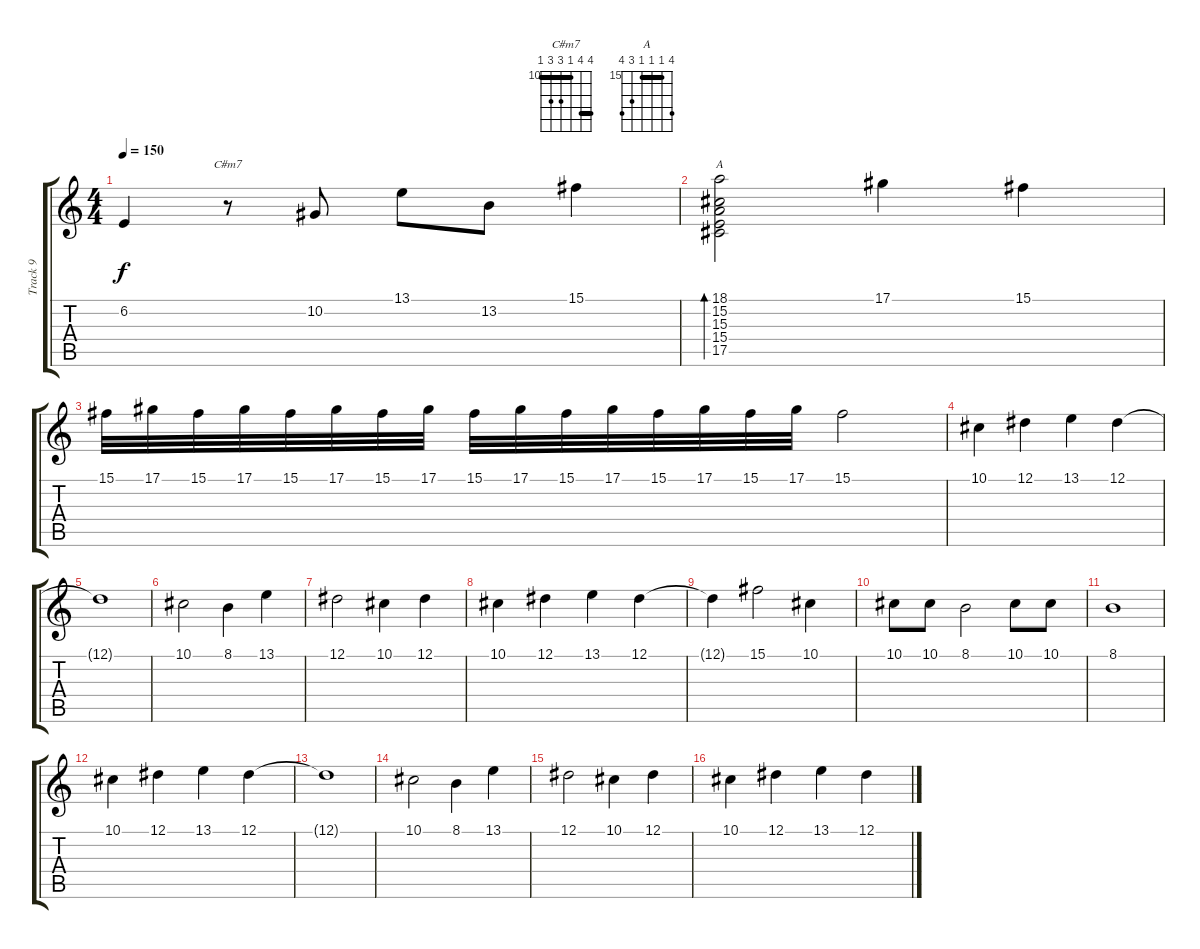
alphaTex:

\track ("Track 9" "Track 9") {instrument acousticgrandpiano}
\staff {score tabs}
\tuning (Eb4 Bb3 Gb3 Db3 Ab2 Eb2) {hide}
\chord ("C#m7" 13 13 10 12 12 10) {firstfret 10 barre (10 13)}
\chord ("A" 18 15 15 15 17 18) {firstfret 15 barre 15}
\ts (4 4)
\tempo 150
\clef g2
\ks c
6.2{t}.4{dy f} r.8{ch "C#m7"} 10.2.8 13.1.8 13.2.8 15.1.4 |
(18.1 15.2 15.3 15.4 17.5).2{bd 480 ch "A"} 17.1.4 15.1.4 |
15.1.32 17.1.32 15.1.32 17.1.32 15.1.32 17.1.32 15.1.32 17.1.32 15.1.32 17.1.32 15.1.32 17.1.32 15.1.32 17.1.32 15.1.32 17.1.32 15.1.2 |
10.1.4 12.1.4 13.1.4 12.1.4 |
12.1{t}.1 |
10.1.2 8.1.4 13.1.4 |
12.1.2 10.1.4 12.1.4 |
10.1.4 12.1.4 13.1.4 12.1.4 |
12.1{t}.4 15.1.2 10.1.4 |
10.1.8 10.1.8 8.1.2 10.1.8 10.1.8 |
8.1.1 |
10.1.4 12.1.4 13.1.4 12.1.4 |
12.1{t}.1 |
10.1.2 8.1.4 13.1.4 |
12.1.2 10.1.4 12.1.4 |
10.1.4 12.1.4 13.1.4 12.1.4
